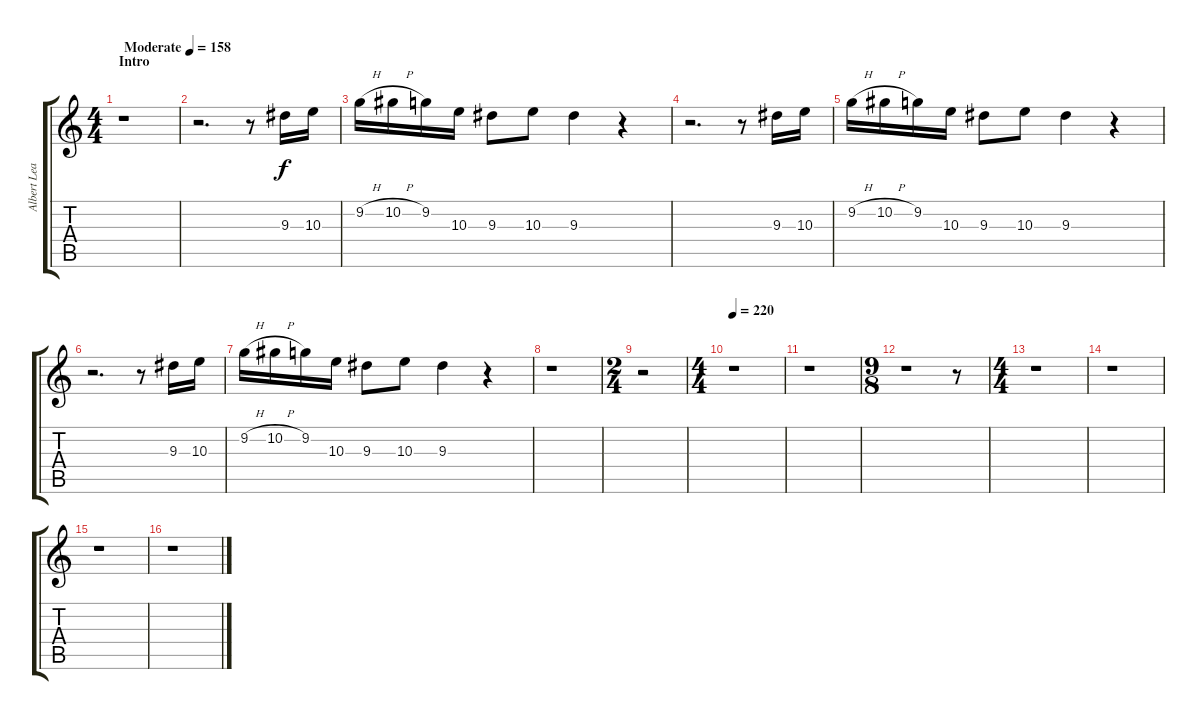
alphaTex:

\track ("Albert Lead" "Albert Lea") {instrument distortionguitar}
\staff {score tabs}
\tuning (Eb4 Bb3 Gb3 Db3 Ab2 Eb2) {hide}
\ts (4 4)
\section ("" "Intro")
\tempo (158 "Moderate")
\clef g2
\ks c
r.1{dy f instrument distortionguitar} |
r.2{d} r.8 9.3.16 10.3.16 |
9.2{h}.16 10.2{h}.16 9.2.16 10.3.16 9.3.8 10.3.8 9.3.4 r.4 |
r.2{d} r.8 9.3.16 10.3.16 |
9.2{h}.16 10.2{h}.16 9.2.16 10.3.16 9.3.8 10.3.8 9.3.4 r.4 |
r.2{d} r.8 9.3.16 10.3.16 |
9.2{h}.16 10.2{h}.16 9.2.16 10.3.16 9.3.8 10.3.8 9.3.4 r.4 |
r.1 |
\ts (2 4)
r.2 |
\ts (4 4)
\tempo 220
r.1 |
r.1 |
\ts (9 8)
r.1 r.8 |
\ts (4 4)
r.1 |
r.1 |
r.1 |
r.1
